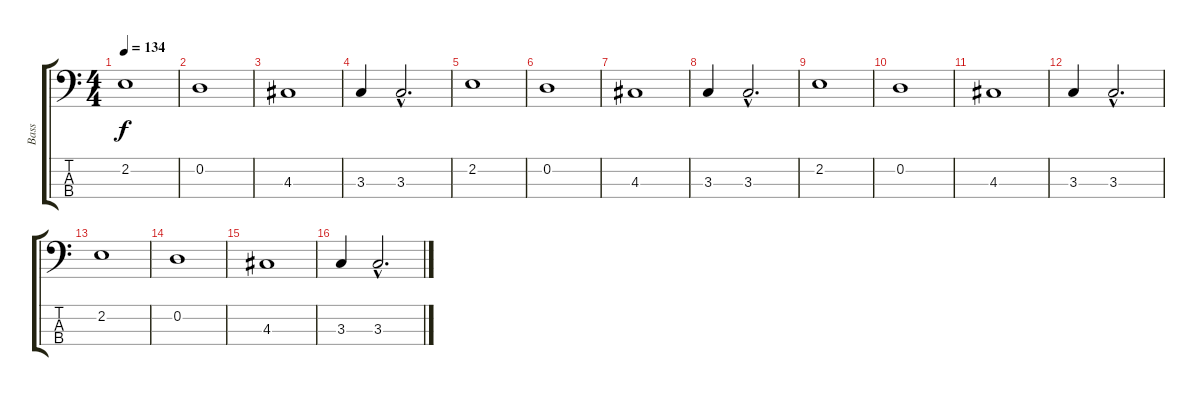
\track ("Bass" "Bass") {instrument electricbassfinger}
\staff {score tabs}
\tuning (G2 D2 A1 E1) {hide}
\ts (4 4)
\tempo 134
\clef f4
\ks c
2.2.1{dy f} |
0.2.1 |
4.3.1 |
3.3.4 3.3{hac}.2{d} |
2.2.1 |
0.2.1 |
4.3.1 |
3.3.4 3.3{hac}.2{d} |
2.2.1 |
0.2.1 |
4.3.1 |
3.3.4 3.3{hac}.2{d} |
2.2.1 |
0.2.1 |
4.3.1 |
3.3.4 3.3{hac}.2{d}
